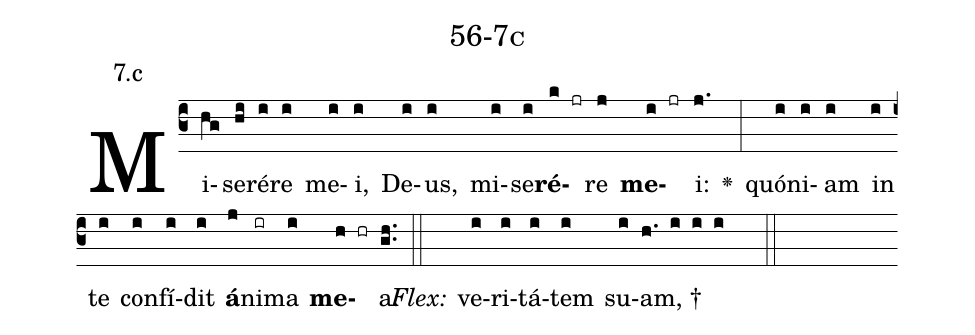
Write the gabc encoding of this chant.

name: 56-7c;
annotation: 7.c;
%%
(c3)Mi(hg)se(hi)ré(i)re(i) me(i)i,(i) De(i)us,(i) mi(i)se(i)<b>ré</b>(k jr)re(j) <b>me</b>(i jr)i:(j.) <v>\greheightstar</v>(:) quón(i)i(i)am(i) in(i) te(i) con(i)fí(i)dit(i) <b>á</b>(j)ni(ir)ma(i) <b>me</b>(h hr)a.(gh..) (::)
<i>Flex:</i>()  ve(i)ri(i)tá(i)tem(i) su(i)am, †(h. i i i  ::)

%E(i) u(i) o(j) u(i) a(h) e.(gh..) (::)
